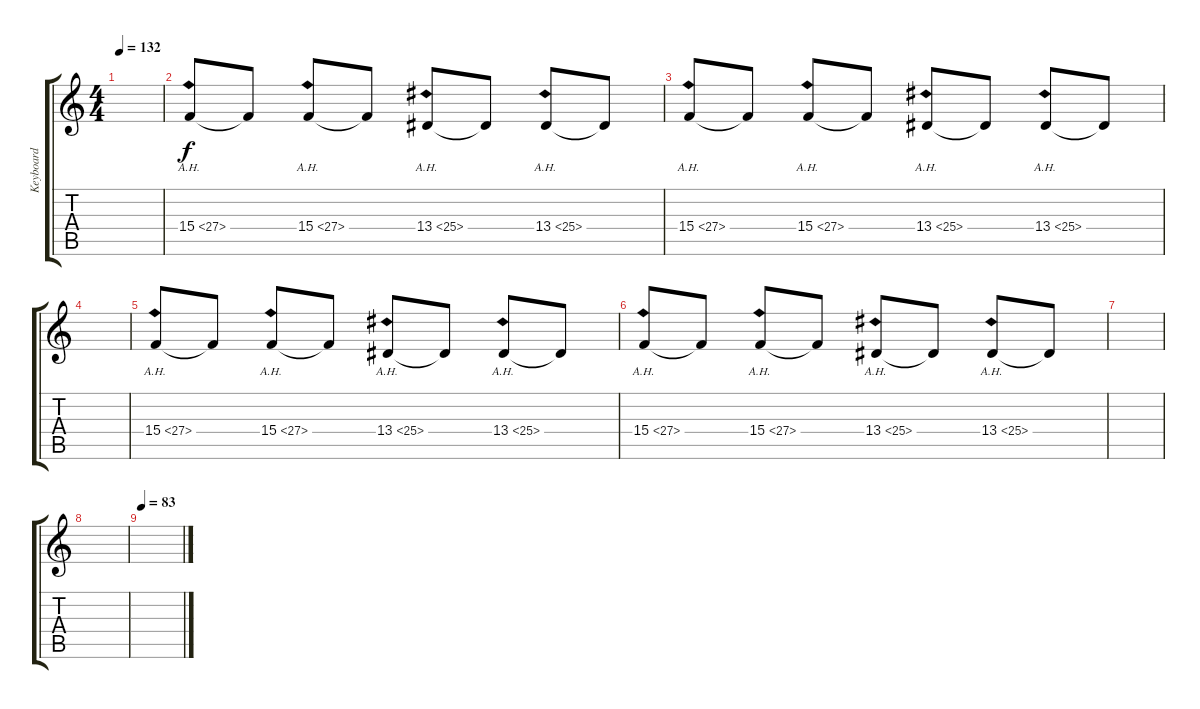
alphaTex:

\track ("Keyboard" "Keyboard") {instrument lead1square}
\staff {score tabs}
\tuning (E4 B3 G3 D3 A2 E2) {hide}
\ts (4 4)
\tempo 132
\clef g2
\ks c
|
15.4{ah 12}.8 15.4{t}.8 15.4{ah 12}.8 15.4{t}.8 13.4{ah 12}.8 13.4{t}.8 13.4{ah 12}.8 13.4{t}.8 |
15.4{ah 12}.8 15.4{t}.8 15.4{ah 12}.8 15.4{t}.8 13.4{ah 12}.8 13.4{t}.8 13.4{ah 12}.8 13.4{t}.8 |
|
15.4{ah 12}.8 15.4{t}.8 15.4{ah 12}.8 15.4{t}.8 13.4{ah 12}.8 13.4{t}.8 13.4{ah 12}.8 13.4{t}.8 |
15.4{ah 12}.8 15.4{t}.8 15.4{ah 12}.8 15.4{t}.8 13.4{ah 12}.8 13.4{t}.8 13.4{ah 12}.8 13.4{t}.8 |
|
|
\tempo 83
